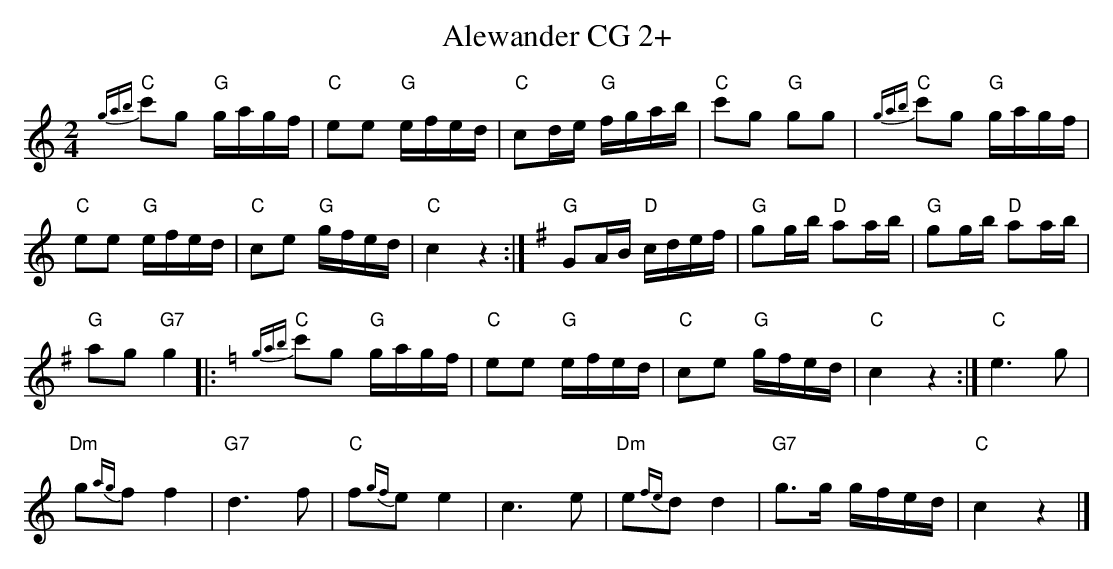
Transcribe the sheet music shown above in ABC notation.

X:1
T:Alewander CG 2+
M:2/4
L:1/16
K:Cmaj
{gab}"C"c'2g2 "G"gagf | "C"e2e2 "G"efed | "C"c2de "G"fgab | "C"c'2g2 "G"g2g2 | {gab}"C"c'2g2 "G"gagf |
"C"e2e2 "G"efed |"C"c2e2 "G"gfed | "C"c4z4 :| [K:Gmaj] "G"G2AB "D"cdef | "G"g2gb "D"a2ab | "G"g2gb "D"a2ab |
"G"a2g2 "G7"g4 |: [K:Cmaj] {gab}"C"c'2g2 "G"gagf | "C"e2e2 "G"efed | "C"c2e2 "G"gfed | "C"c4z4 :| [L:1/8] "C"e3g |
"Dm"g{ag}f f2 | "G7"d3f | "C"f{gf}e e2 | c3e | "Dm"e{fe}d d2 | "G7"g>g g/2f/2e/2d/2 | "C"c2z2 |]
